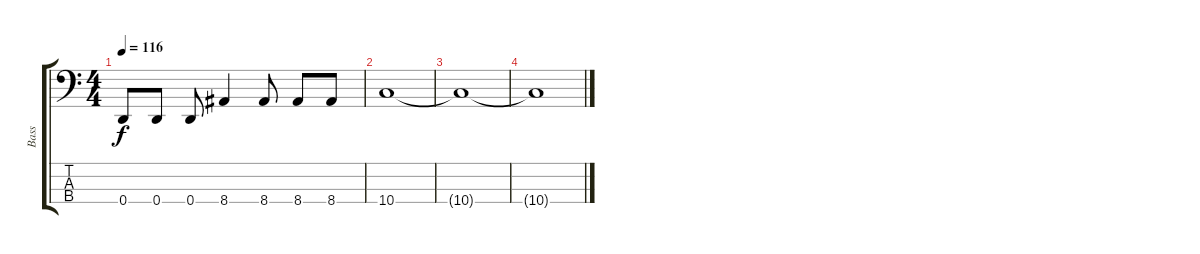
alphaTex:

\track ("Bass" "Bass") {instrument electricbassfinger}
\staff {score tabs}
\tuning (G2 D2 A1 D1) {hide}
\ts (4 4)
\tempo 116
\clef f4
\ks c
0.4.8{dy f} 0.4.8 0.4.8 8.4.4 8.4.8 8.4.8 8.4.8 |
10.4.1 |
10.4{t}.1 |
10.4{t}.1
